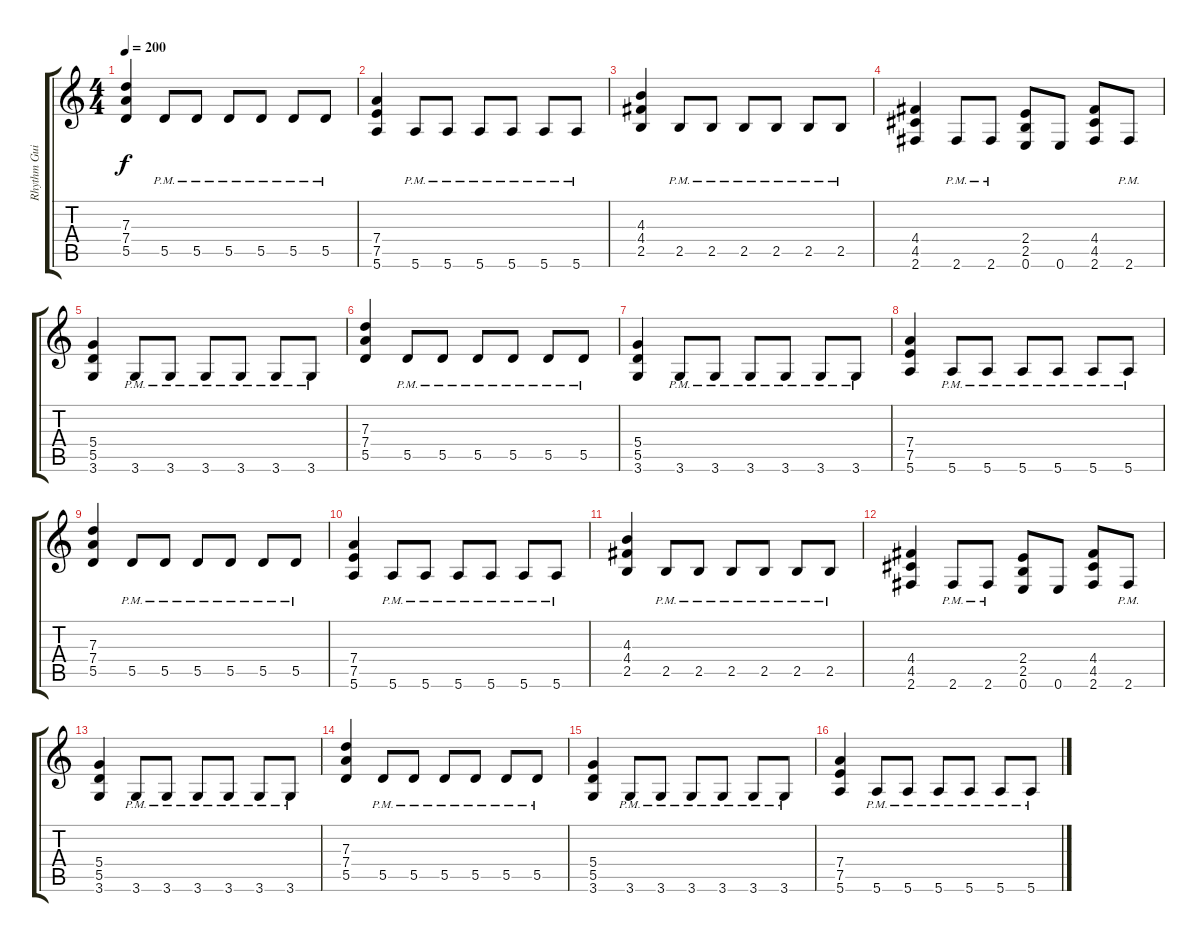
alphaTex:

\track ("Rhythm Guitar" "Rhythm Gui") {instrument distortionguitar}
\staff {score tabs}
\tuning (E4 B3 G3 D3 A2 E2) {hide}
\ts (4 4)
\tempo 200
\clef g2
\ks c
(7.3 7.4 5.5).4{dy f} 5.5{pm}.8 5.5{pm}.8 5.5{pm}.8 5.5{pm}.8 5.5{pm}.8 5.5{pm}.8 |
(7.4 7.5 5.6).4 5.6{pm}.8 5.6{pm}.8 5.6{pm}.8 5.6{pm}.8 5.6{pm}.8 5.6{pm}.8 |
(4.3 4.4 2.5).4 2.5{pm}.8 2.5{pm}.8 2.5{pm}.8 2.5{pm}.8 2.5{pm}.8 2.5{pm}.8 |
(4.4 4.5 2.6).4 2.6{pm}.8 2.6{pm}.8 (2.4 2.5 0.6).8 0.6.8 (4.4 4.5 2.6).8 2.6{pm}.8 |
(5.4 5.5 3.6).4 3.6{pm}.8 3.6{pm}.8 3.6{pm}.8 3.6{pm}.8 3.6{pm}.8 3.6{pm}.8 |
(7.3 7.4 5.5).4 5.5{pm}.8 5.5{pm}.8 5.5{pm}.8 5.5{pm}.8 5.5{pm}.8 5.5{pm}.8 |
(5.4 5.5 3.6).4 3.6{pm}.8 3.6{pm}.8 3.6{pm}.8 3.6{pm}.8 3.6{pm}.8 3.6{pm}.8 |
(7.4 7.5 5.6).4 5.6{pm}.8 5.6{pm}.8 5.6{pm}.8 5.6{pm}.8 5.6{pm}.8 5.6{pm}.8 |
(7.3 7.4 5.5).4 5.5{pm}.8 5.5{pm}.8 5.5{pm}.8 5.5{pm}.8 5.5{pm}.8 5.5{pm}.8 |
(7.4 7.5 5.6).4 5.6{pm}.8 5.6{pm}.8 5.6{pm}.8 5.6{pm}.8 5.6{pm}.8 5.6{pm}.8 |
(4.3 4.4 2.5).4 2.5{pm}.8 2.5{pm}.8 2.5{pm}.8 2.5{pm}.8 2.5{pm}.8 2.5{pm}.8 |
(4.4 4.5 2.6).4 2.6{pm}.8 2.6{pm}.8 (2.4 2.5 0.6).8 0.6.8 (4.4 4.5 2.6).8 2.6{pm}.8 |
(5.4 5.5 3.6).4 3.6{pm}.8 3.6{pm}.8 3.6{pm}.8 3.6{pm}.8 3.6{pm}.8 3.6{pm}.8 |
(7.3 7.4 5.5).4 5.5{pm}.8 5.5{pm}.8 5.5{pm}.8 5.5{pm}.8 5.5{pm}.8 5.5{pm}.8 |
(5.4 5.5 3.6).4 3.6{pm}.8 3.6{pm}.8 3.6{pm}.8 3.6{pm}.8 3.6{pm}.8 3.6{pm}.8 |
(7.4 7.5 5.6).4 5.6{pm}.8 5.6{pm}.8 5.6{pm}.8 5.6{pm}.8 5.6{pm}.8 5.6{pm}.8
